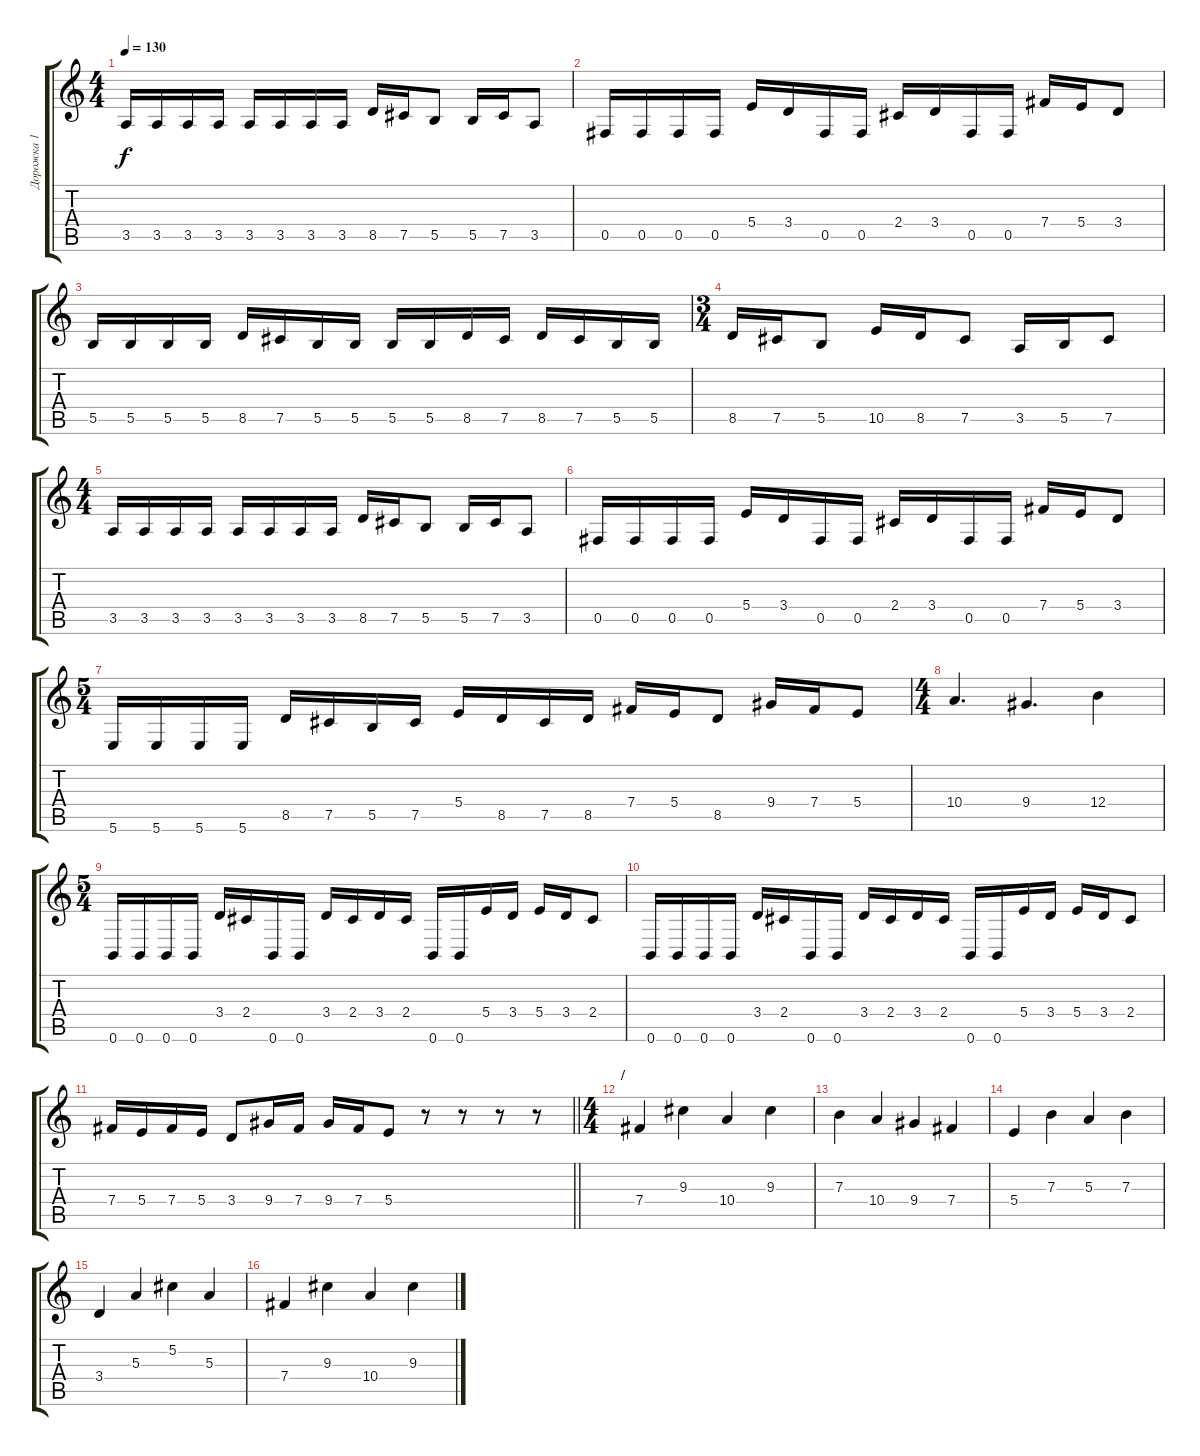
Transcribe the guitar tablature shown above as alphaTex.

\track ("Дорожка 1" "Дорожка 1") {instrument distortionguitar}
\staff {score tabs}
\tuning (Db4 Ab3 E3 B2 Gb2 B1) {hide}
\ts (4 4)
\tempo 130
\clef g2
\ks c
3.5.16{dy f} 3.5.16 3.5.16 3.5.16 3.5.16 3.5.16 3.5.16 3.5.16 8.5.16 7.5.16 5.5.8 5.5.16 7.5.16 3.5.8 |
0.5.16 0.5.16 0.5.16 0.5.16 5.4.16 3.4.16 0.5.16 0.5.16 2.4.16 3.4.16 0.5.16 0.5.16 7.4.16 5.4.16 3.4.8 |
5.5.16 5.5.16 5.5.16 5.5.16 8.5.16 7.5.16 5.5.16 5.5.16 5.5.16 5.5.16 8.5.16 7.5.16 8.5.16 7.5.16 5.5.16 5.5.16 |
\ts (3 4)
8.5.16 7.5.16 5.5.8 10.5.16 8.5.16 7.5.8 3.5.16 5.5.16 7.5.8 |
\ts (4 4)
3.5.16 3.5.16 3.5.16 3.5.16 3.5.16 3.5.16 3.5.16 3.5.16 8.5.16 7.5.16 5.5.8 5.5.16 7.5.16 3.5.8 |
0.5.16 0.5.16 0.5.16 0.5.16 5.4.16 3.4.16 0.5.16 0.5.16 2.4.16 3.4.16 0.5.16 0.5.16 7.4.16 5.4.16 3.4.8 |
\ts (5 4)
5.6.16 5.6.16 5.6.16 5.6.16 8.5.16 7.5.16 5.5.16 7.5.16 5.4.16 8.5.16 7.5.16 8.5.16 7.4.16 5.4.16 8.5.8 9.4.16 7.4.16 5.4.8 |
\ts (4 4)
10.4.4{d} 9.4.4{d} 12.4.4 |
\ts (5 4)
0.6.16 0.6.16 0.6.16 0.6.16 3.4.16 2.4.16 0.6.16 0.6.16 3.4.16 2.4.16 3.4.16 2.4.16 0.6.16 0.6.16 5.4.16 3.4.16 5.4.16 3.4.16 2.4.8 |
0.6.16 0.6.16 0.6.16 0.6.16 3.4.16 2.4.16 0.6.16 0.6.16 3.4.16 2.4.16 3.4.16 2.4.16 0.6.16 0.6.16 5.4.16 3.4.16 5.4.16 3.4.16 2.4.8 |
\barLineRight lightlight
7.4.16 5.4.16 7.4.16 5.4.16 3.4.8 9.4.16 7.4.16 9.4.16 7.4.16 5.4.8 r.8 r.8 r.8 r.8 |
\ts (4 4)
\section ("" "/")
7.4.4 9.3.4 10.4.4 9.3.4 |
7.3.4 10.4.4 9.4.4 7.4.4 |
5.4.4 7.3.4 5.3.4 7.3.4 |
3.4.4 5.3.4 5.2.4 5.3.4 |
7.4.4 9.3.4 10.4.4 9.3.4
